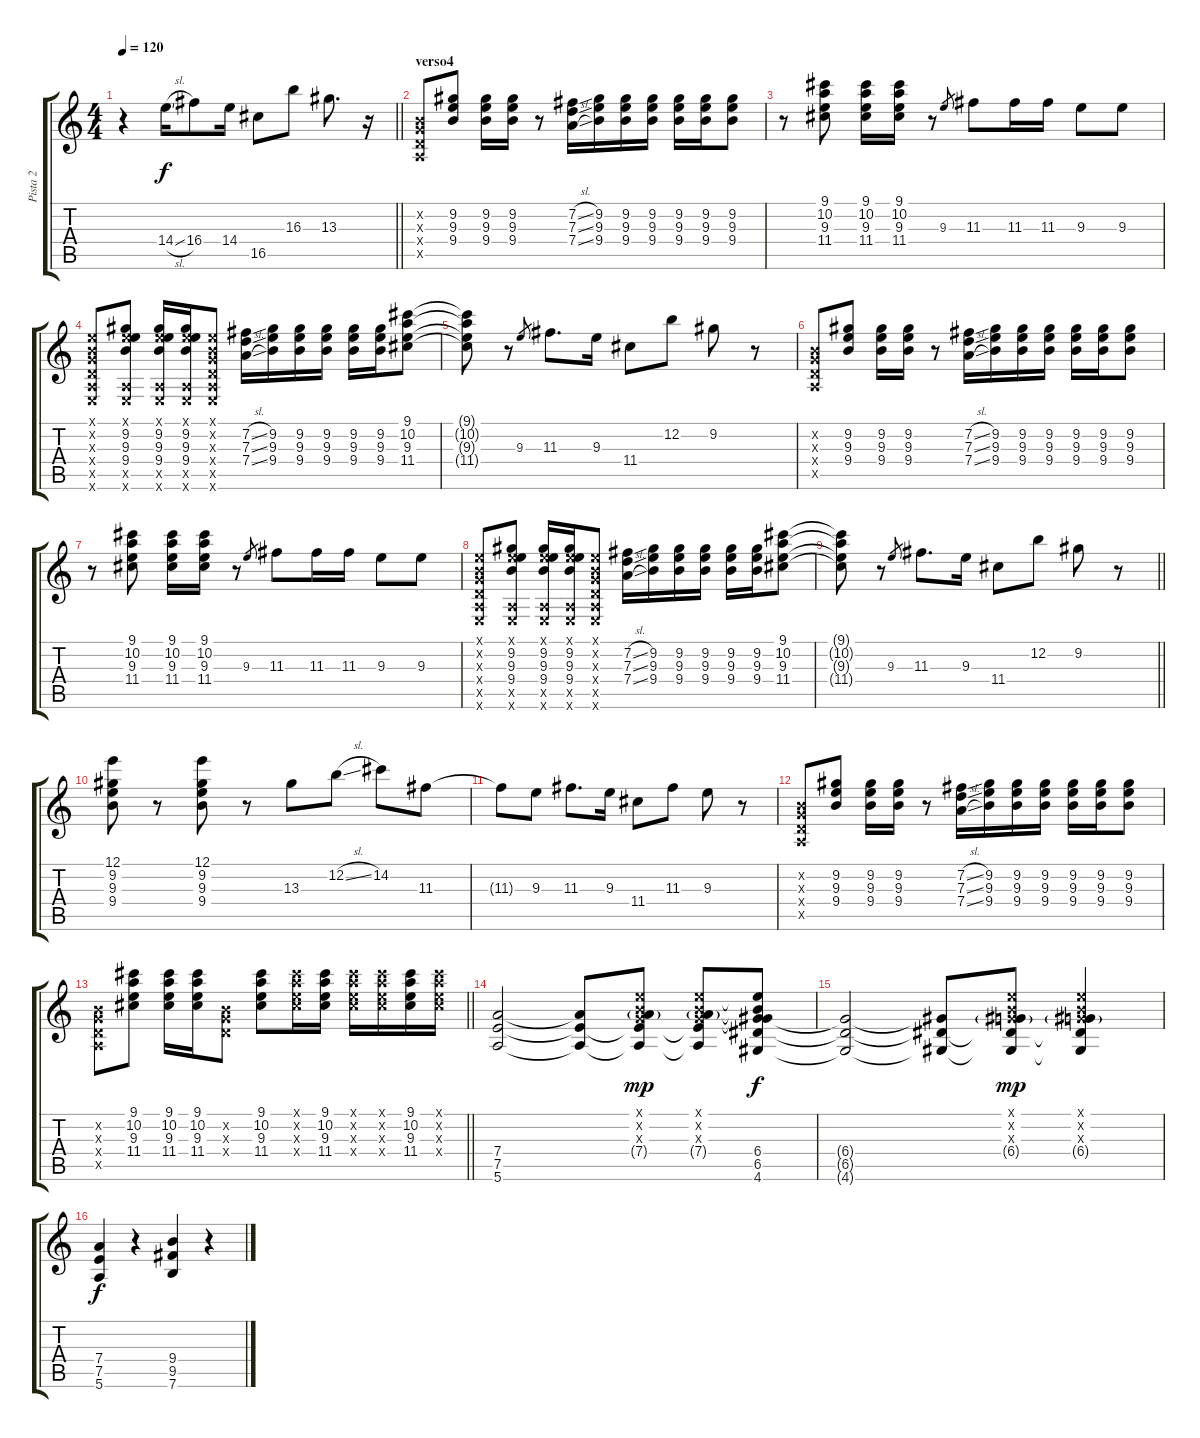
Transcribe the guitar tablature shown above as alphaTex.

\track ("Pista 2" "Pista 2") {instrument distortionguitar}
\staff {score tabs}
\tuning (E4 B3 G3 D3 A2 E2) {hide}
\ts (4 4)
\tempo 120
\clef g2
\barLineRight lightlight
\ks c
r.4{dy f} 14.4{sl}.16 16.4.8 14.4.16 16.5.8 16.3.8 13.3.8{d} r.16 |
\section ("" "verso4")
(0.2{x} 0.3{x} 0.4{x} 0.5{x}).8 (9.2 9.3 9.4).8 (9.2 9.3 9.4).16 (9.2 9.3 9.4).16 r.8 (7.2{sl} 7.3{sl} 7.4{sl}).16 (9.2 9.3 9.4).16 (9.2 9.3 9.4).16 (9.2 9.3 9.4).16 (9.2 9.3 9.4).16 (9.2 9.3 9.4).16 (9.2 9.3 9.4).8 |
r.8 (9.1 10.2 9.3 11.4).8 (9.1 10.2 9.3 11.4).16 (9.1 10.2 9.3 11.4).16 r.8 9.3.8{gr} 11.3.8 11.3.16 11.3.16 9.3.8 9.3.8 |
(0.1{x} 0.2{x} 0.3{x} 0.4{x} 0.5{x} 0.6{x}).8 (0.1{x} 9.2 9.3 9.4 0.5{x} 0.6{x}).8 (0.1{x} 9.2 9.3 9.4 0.5{x} 0.6{x}).16 (0.1{x} 9.2 9.3 9.4 0.5{x} 0.6{x}).16 (0.1{x} 0.2{x} 0.3{x} 0.4{x} 0.5{x} 0.6{x}).8 (7.2{sl} 7.3{sl} 7.4{sl}).16 (9.2 9.3 9.4).16 (9.2 9.3 9.4).16 (9.2 9.3 9.4).16 (9.2 9.3 9.4).16 (9.2 9.3 9.4).16 (9.1 10.2 9.3 11.4).8 |
(9.1{t} 10.2{t} 9.3{t} 11.4{t}).8 r.8 9.3.8{gr} 11.3.8{d} 9.3.16 11.4.8 12.2.8 9.2.8 r.8 |
(0.2{x} 0.3{x} 0.4{x} 0.5{x}).8 (9.2 9.3 9.4).8 (9.2 9.3 9.4).16 (9.2 9.3 9.4).16 r.8 (7.2{sl} 7.3{sl} 7.4{sl}).16 (9.2 9.3 9.4).16 (9.2 9.3 9.4).16 (9.2 9.3 9.4).16 (9.2 9.3 9.4).16 (9.2 9.3 9.4).16 (9.2 9.3 9.4).8 |
r.8 (9.1 10.2 9.3 11.4).8 (9.1 10.2 9.3 11.4).16 (9.1 10.2 9.3 11.4).16 r.8 9.3.8{gr} 11.3.8 11.3.16 11.3.16 9.3.8 9.3.8 |
(0.1{x} 0.2{x} 0.3{x} 0.4{x} 0.5{x} 0.6{x}).8 (0.1{x} 9.2 9.3 9.4 0.5{x} 0.6{x}).8 (0.1{x} 9.2 9.3 9.4 0.5{x} 0.6{x}).16 (0.1{x} 9.2 9.3 9.4 0.5{x} 0.6{x}).16 (0.1{x} 0.2{x} 0.3{x} 0.4{x} 0.5{x} 0.6{x}).8 (7.2{sl} 7.3{sl} 7.4{sl}).16 (9.2 9.3 9.4).16 (9.2 9.3 9.4).16 (9.2 9.3 9.4).16 (9.2 9.3 9.4).16 (9.2 9.3 9.4).16 (9.1 10.2 9.3 11.4).8 |
\barLineRight lightlight
(9.1{t} 10.2{t} 9.3{t} 11.4{t}).8 r.8 9.3.8{gr} 11.3.8{d} 9.3.16 11.4.8 12.2.8 9.2.8 r.8 |
\section ("" "")
(12.1 9.2 9.3 9.4).8 r.8 (12.1 9.2 9.3 9.4).8 r.8 13.3.8 12.2{sl}.8 14.2.8 11.3.8 |
11.3{t}.8 9.3.8 11.3.8{d} 9.3.16 11.4.8 11.3.8 9.3.8 r.8 |
(0.2{x} 0.3{x} 0.4{x} 0.5{x}).8 (9.2 9.3 9.4).8 (9.2 9.3 9.4).16 (9.2 9.3 9.4).16 r.8 (7.2{sl} 7.3{sl} 7.4{sl}).16 (9.2 9.3 9.4).16 (9.2 9.3 9.4).16 (9.2 9.3 9.4).16 (9.2 9.3 9.4).16 (9.2 9.3 9.4).16 (9.2 9.3 9.4).8 |
\barLineRight lightlight
(0.2{x} 0.3{x} 0.4{x} 0.5{x}).8 (9.1 10.2 9.3 11.4).8 (9.1 10.2 9.3 11.4).16 (9.1 10.2 9.3 11.4).16 (0.2{x} 0.3{x} 0.4{x}).8 (9.1 10.2 9.3 11.4).8 (9.1{x} 10.2{x} 9.3{x} 11.4{x}).16 (9.1 10.2 9.3 11.4).16 (9.1{x} 10.2{x} 9.3{x} 11.4{x}).16 (9.1{x} 10.2{x} 9.3{x} 11.4{x}).16 (9.1 10.2 9.3 11.4).16 (9.1{x} 10.2{x} 9.3{x} 11.4{x}).16 |
(7.4 7.5 5.6).2 (7.4{t} 7.5{t} 5.6{t}).8 (0.1{x} 0.2{x} 0.3{x} 7.4{g} 7.5{t} 5.6{t}).8{dy mp} (0.1{x} 0.2{x} 0.3{x} 7.4{g} 7.5{t} 5.6{t}).8 (0.1{t} 0.2{t} 0.3{t} 6.4 6.5 4.6).8{dy f} |
(6.4{t} 6.5{t} 4.6{t}).2 (6.4{t} 6.5{t} 4.6{t}).8 (0.1{x} 0.2{x} 0.3{x} 6.4{g} 6.5{t} 4.6{t}).8{dy mp} (0.1{x} 0.2{x} 0.3{x} 6.4{g} 6.5{t} 4.6{t}).4 |
(7.4 7.5 5.6).4{dy f} r.4 (9.4 9.5 7.6).4 r.4
